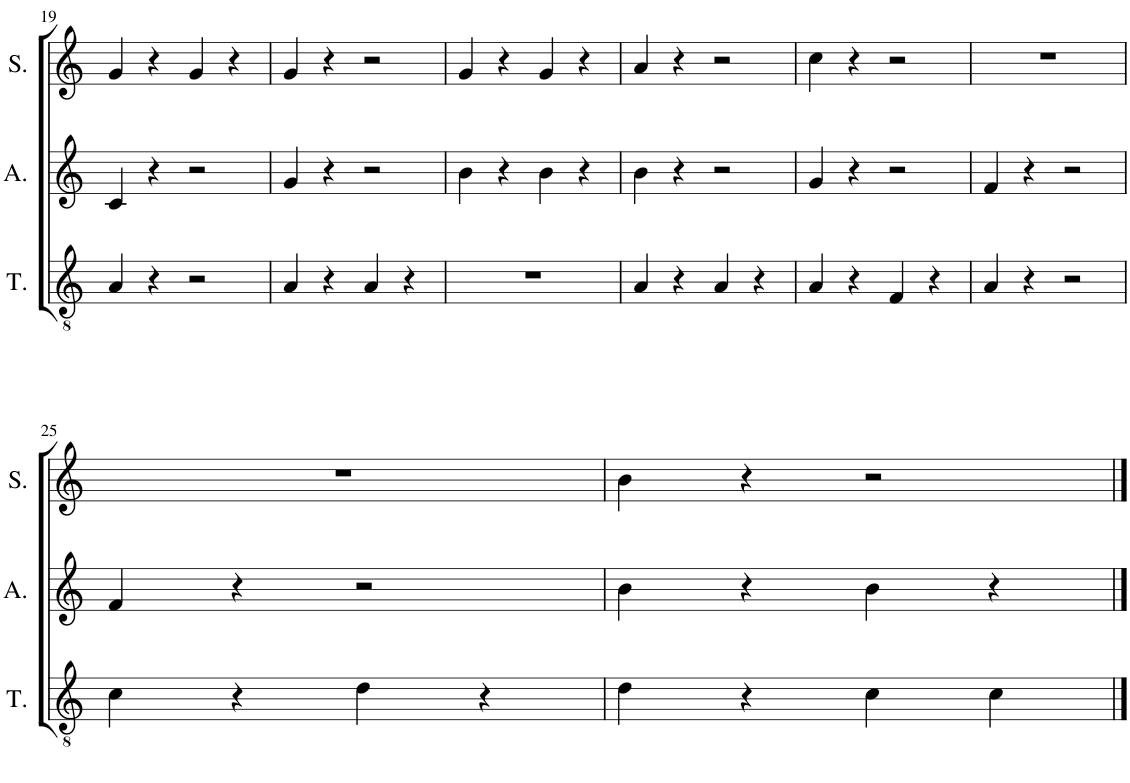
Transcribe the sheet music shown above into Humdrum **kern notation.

**kern	**kern	**kern
*part3	*part2	*part1
*staff3	*staff2	*staff1
*I"Tenor	*I"Alto	*I"Soprano
*I'T.	*I'A.	*I'S.
!!LO:PB:g=z
*clefGv2	*clefG2	*clefG2
*k[]	*k[]	*k[]
*M4/4	*M4/4	*M4/4
=19	=19	=19
4A/	4c/	4g/
4r	4r	4r
2r	2r	4g/
.	.	4r
=20	=20	=20
4A/	4g/	4g/
4r	4r	4r
4A/	2r	2r
4r	.	.
=21	=21	=21
1r	4b\	4g/
.	4r	4r
.	4b\	4g/
.	4r	4r
=22	=22	=22
4A/	4b\	4a/
4r	4r	4r
4A/	2r	2r
4r	.	.
=23	=23	=23
4A/	4g/	4cc\
4r	4r	4r
4F/	2r	2r
4r	.	.
=24	=24	=24
4A/	4f/	1r
4r	4r	.
2r	2r	.
!!LO:LB:g=z
=25	=25	=25
4c\	4f/	1r
4r	4r	.
4d\	2r	.
4r	.	.
=26	=26	=26
4d\	4b\	4b\
4r	4r	4r
4c\	4b\	2r
4c\	4r	.
==	==	==
*-	*-	*-
